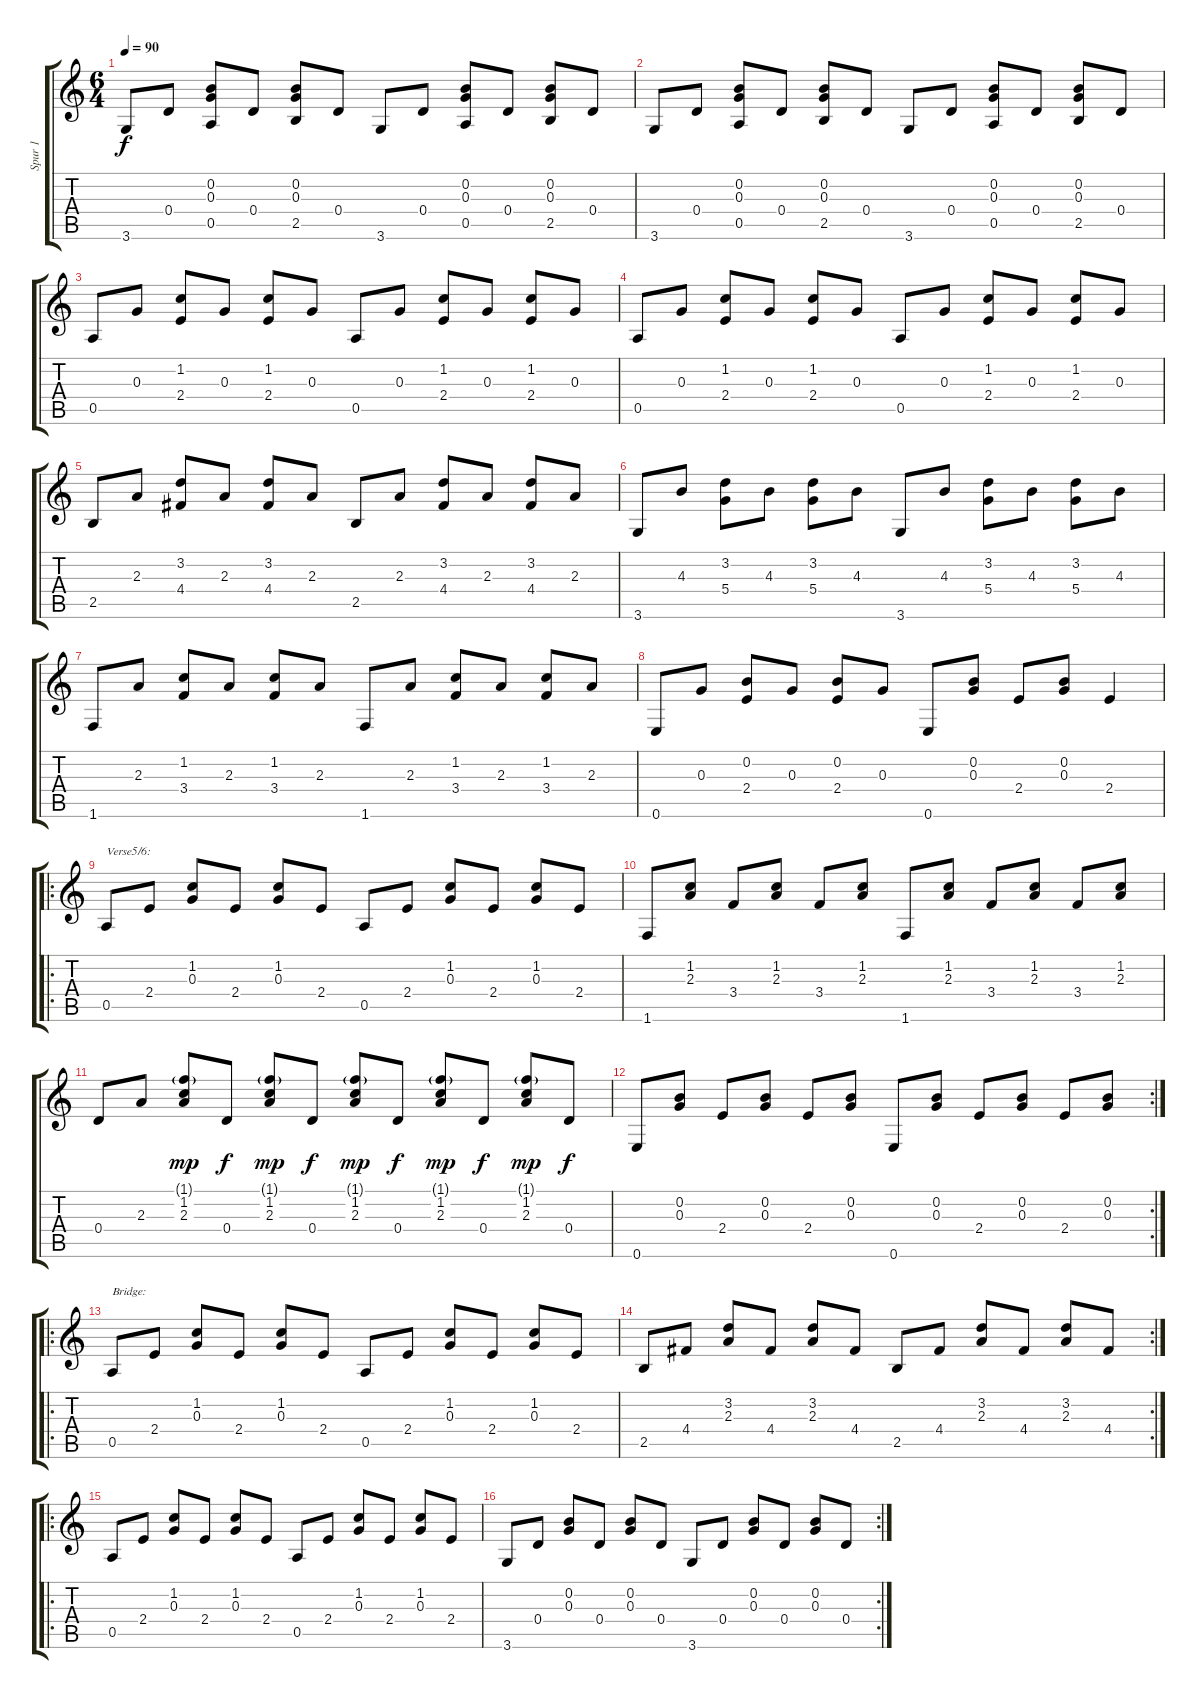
\track ("Spur 1" "Spur 1") {instrument acousticguitarnylon}
\staff {score tabs}
\tuning (E4 B3 G3 D3 A2 E2) {hide}
\ts (6 4)
\tempo 90
\clef g2
\ks c
3.6.8{dy f} 0.4.8 (0.2 0.3 0.5).8 0.4.8 (0.2 0.3 2.5).8 0.4.8 3.6.8 0.4.8 (0.2 0.3 0.5).8 0.4.8 (0.2 0.3 2.5).8 0.4.8 |
3.6.8 0.4.8 (0.2 0.3 0.5).8 0.4.8 (0.2 0.3 2.5).8 0.4.8 3.6.8 0.4.8 (0.2 0.3 0.5).8 0.4.8 (0.2 0.3 2.5).8 0.4.8 |
0.5.8 0.3.8 (1.2 2.4).8 0.3.8 (1.2 2.4).8 0.3.8 0.5.8 0.3.8 (1.2 2.4).8 0.3.8 (1.2 2.4).8 0.3.8 |
0.5.8 0.3.8 (1.2 2.4).8 0.3.8 (1.2 2.4).8 0.3.8 0.5.8 0.3.8 (1.2 2.4).8 0.3.8 (1.2 2.4).8 0.3.8 |
2.5.8 2.3.8 (3.2 4.4).8 2.3.8 (3.2 4.4).8 2.3.8 2.5.8 2.3.8 (3.2 4.4).8 2.3.8 (3.2 4.4).8 2.3.8 |
3.6.8 4.3.8 (3.2 5.4).8 4.3.8 (3.2 5.4).8 4.3.8 3.6.8 4.3.8 (3.2 5.4).8 4.3.8 (3.2 5.4).8 4.3.8 |
1.6.8 2.3.8 (1.2 3.4).8 2.3.8 (1.2 3.4).8 2.3.8 1.6.8 2.3.8 (1.2 3.4).8 2.3.8 (1.2 3.4).8 2.3.8 |
0.6.8 0.3.8 (0.2 2.4).8 0.3.8 (0.2 2.4).8 0.3.8 0.6.8 (0.2 0.3).8 2.4.8 (0.2 0.3).8 2.4.4 |
\ro
0.5.8{txt "Verse5/6:"} 2.4.8 (1.2 0.3).8 2.4.8 (1.2 0.3).8 2.4.8 0.5.8 2.4.8 (1.2 0.3).8 2.4.8 (1.2 0.3).8 2.4.8 |
1.6.8 (1.2 2.3).8 3.4.8 (1.2 2.3).8 3.4.8 (1.2 2.3).8 1.6.8 (1.2 2.3).8 3.4.8 (1.2 2.3).8 3.4.8 (1.2 2.3).8 |
0.4.8 2.3.8 (1.1{g} 1.2 2.3).8{dy mp} 0.4.8{dy f} (1.1{g} 1.2 2.3).8{dy mp} 0.4.8{dy f} (1.1{g} 1.2 2.3).8{dy mp} 0.4.8{dy f} (1.1{g} 1.2 2.3).8{dy mp} 0.4.8{dy f} (1.1{g} 1.2 2.3).8{dy mp} 0.4.8{dy f} |
\rc 2
0.6.8 (0.2 0.3).8 2.4.8 (0.2 0.3).8 2.4.8 (0.2 0.3).8 0.6.8 (0.2 0.3).8 2.4.8 (0.2 0.3).8 2.4.8 (0.2 0.3).8 |
\ro
0.5.8{txt "Bridge:"} 2.4.8 (1.2 0.3).8 2.4.8 (1.2 0.3).8 2.4.8 0.5.8 2.4.8 (1.2 0.3).8 2.4.8 (1.2 0.3).8 2.4.8 |
\rc 2
2.5.8 4.4.8 (3.2 2.3).8 4.4.8 (3.2 2.3).8 4.4.8 2.5.8 4.4.8 (3.2 2.3).8 4.4.8 (3.2 2.3).8 4.4.8 |
\ro
0.5.8 2.4.8 (1.2 0.3).8 2.4.8 (1.2 0.3).8 2.4.8 0.5.8 2.4.8 (1.2 0.3).8 2.4.8 (1.2 0.3).8 2.4.8 |
\rc 2
3.6.8 0.4.8 (0.2 0.3).8 0.4.8 (0.2 0.3).8 0.4.8 3.6.8 0.4.8 (0.2 0.3).8 0.4.8 (0.2 0.3).8 0.4.8
